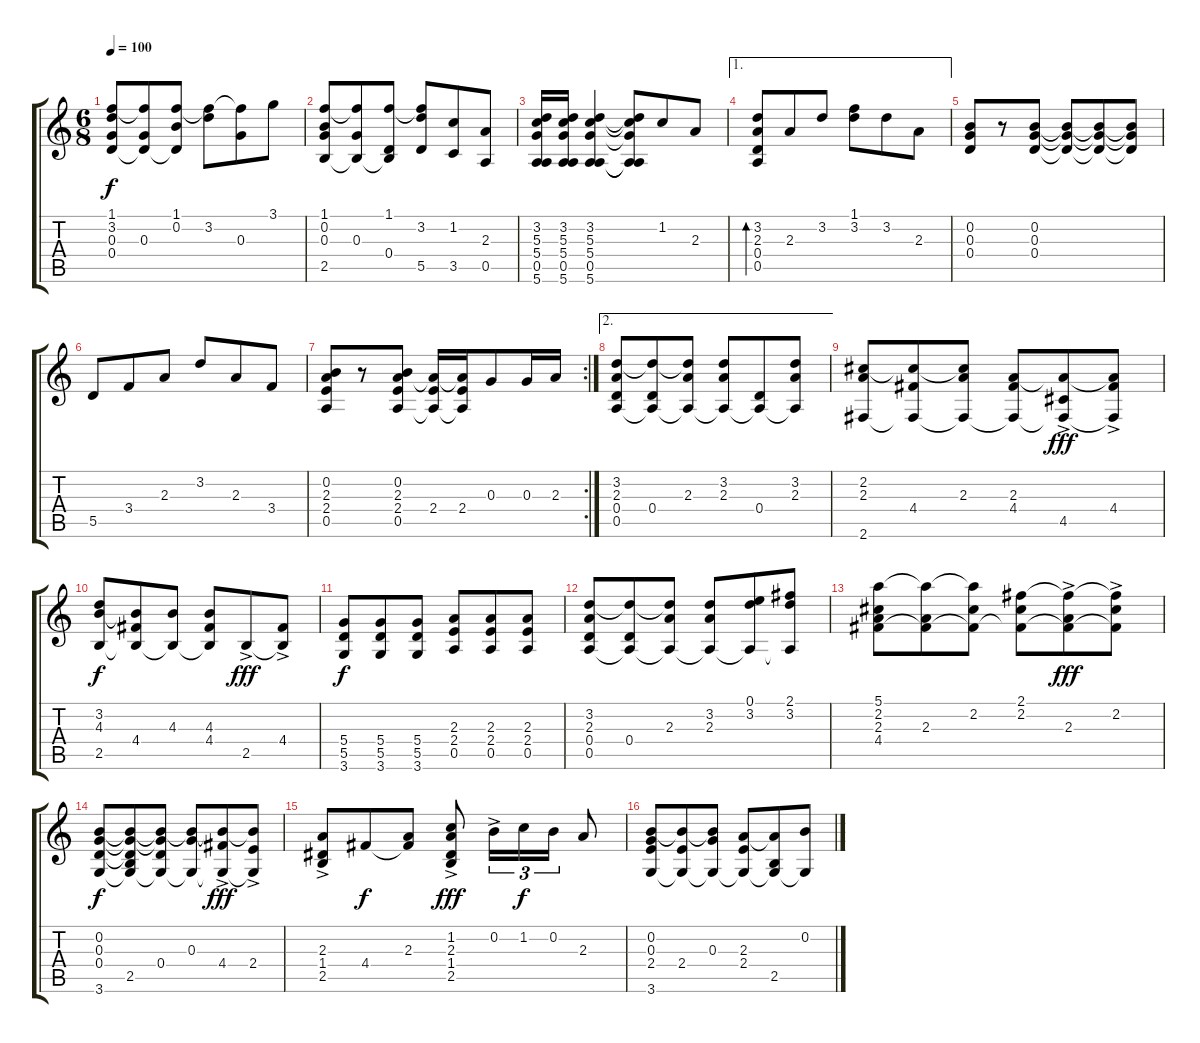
\track "" {instrument acousticguitarsteel}
\staff {score tabs}
\tuning (E4 B3 G3 D3 A2 E2) {hide}
\ts (6 8)
\tempo 100
\clef g2
\ks c
(1.1 3.2 0.3 0.4).8{dy f} (1.1{t} 0.3 0.4{t}).8 (1.1 0.2 0.4{t}).8 (1.1{t} 3.2).8 (1.1{t} 0.3).8 3.1.8 |
(1.1 0.2 0.3 2.5).8 (1.1{t} 0.3 2.5{t}).8 (1.1 0.4 2.5{t}).8 (1.1{t} 3.2 5.5).8 (1.2 3.5).8 (2.3 0.5).8 |
(3.2 5.3 5.4 0.5 5.6).16 (3.2 5.3 5.4 0.5 5.6).16 (3.2 5.3 5.4 0.5 5.6).4 (3.2{t} 5.3{t} 5.4{t} 0.5{t} 5.6{t}).8 1.2.8 2.3.8 |
\ae 1
(3.2 2.3 0.4 0.5).8{bd 120} 2.3.8 3.2.8 (1.1 3.2).8 3.2.8 2.3.8 |
(0.2 0.3 0.4).8 r.8 (0.2 0.3 0.4).8 (0.2{t} 0.3{t} 0.4{t}).8 (0.2{t} 0.3{t} 0.4{t}).8 (0.2{t} 0.3{t} 0.4{t}).8 |
5.5.8 3.4.8 2.3.8 3.2.8 2.3.8 3.4.8 |
\rc 2
(0.2 2.3 2.4 0.5).8 r.8 (0.2 2.3 2.4 0.5).8 (2.3{t} 2.4 0.5{t}).16 (2.3{t} 2.4 0.5{t}).16 0.3.8 0.3.16 2.3.16 |
\ae 2
(3.2 2.3 0.4 0.5).8 (3.2{t} 0.4 0.5{t}).8 (3.2{t} 2.3 0.5{t}).8 (3.2 2.3 0.5{t}).8 (0.4 0.5{t}).8 (3.2 2.3 0.5{t}).8 |
(2.2 2.3 2.6).8 (2.2{t} 4.4 2.6{t}).8 (2.2{t} 2.3 2.6{t}).8 (2.3 4.4 2.6{t}).8 (2.3{t} 4.5{ac} 2.6{t}).8{dy fff} (2.3{t} 4.4{ac} 2.6{t}).8 |
(3.2 4.3 2.5).8{dy f} (4.3{t} 4.4 2.5{t}).8 (4.3 2.5{t}).8 (4.3 4.4 2.5{t}).8 2.5{ac}.8{dy fff} (4.4{ac} 2.5{t}).8 |
(5.4 5.5 3.6).8{dy f} (5.4 5.5 3.6).8 (5.4 5.5 3.6).8 (2.3 2.4 0.5).8 (2.3 2.4 0.5).8 (2.3 2.4 0.5).8 |
(3.2 2.3 0.4 0.5).8 (3.2{t} 0.4 0.5{t}).8 (3.2{t} 2.3 0.5{t}).8 (3.2 2.3 0.5{t}).8 (0.1 3.2 0.5{t}).8 (2.1 3.2 0.5{t}).8 |
(5.1 2.2 2.3 4.4).8 (5.1{t} 2.3 4.4{t}).8 (5.1{t} 2.2 4.4{t}).8 (2.1 2.2 4.4{t}).8 (2.1{t} 2.3{ac} 4.4{t}).8{dy fff} (2.1{t} 2.2{ac} 4.4{t}).8 |
(0.2 0.3 0.4 3.6).8{dy f} (0.2{t} 0.3{t} 0.4{t} 2.5 3.6{t}).8 (0.2{t} 0.3{t} 0.4 3.6{t}).8 (0.2{t} 0.3 3.6{t}).8 (0.2{t} 4.4{ac} 3.6{t}).8{dy fff} (0.2{t} 2.4{ac} 3.6{t}).8 |
(2.3 1.4{ac} 2.5).8 4.4.8{dy f} (2.3 4.4{t}).8 (1.2{ac} 2.3 1.4 2.5).8{dy fff} 0.2{ac}.16{tu (3 2)} 1.2.16{tu (3 2) dy f} 0.2.16{tu (3 2)} 2.3.8 |
(0.2 0.3 2.4 3.6).8 (0.2{t} 2.4 3.6{t}).8 (0.2{t} 0.3 3.6{t}).8 (2.3 2.4 3.6{t}).8 (2.3{t} 2.5 3.6{t}).8 (0.2 3.6{t}).8
